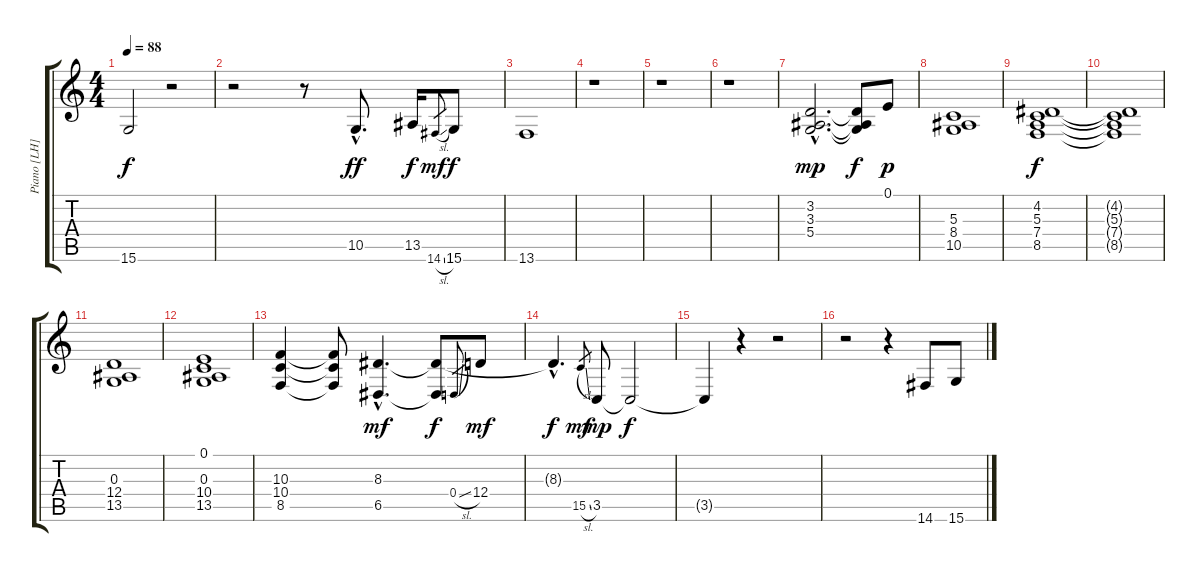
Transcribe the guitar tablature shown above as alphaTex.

\track ("Piano [LH]" "Piano [LH]") {instrument acousticgrandpiano}
\staff {score tabs}
\tuning (E4 B3 G3 D3 A2 E2) {hide}
\ts (4 4)
\tempo 88
\clef g2
\ks c
15.6{t}.2{dy f} r.2 |
r.2 r.8 10.5{hac}.8{d dy ff} 13.5.16{dy f} 14.6{sl}.8{gr dy mf} 15.6.8{dy f} |
13.6.1 |
r.1 |
r.1 |
r.1 |
(3.2{hac} 3.3{hac} 5.4{hac}).2{d dy mp} (3.2{t} 3.3{t} 5.4{t}).8{dy f} 0.1.8{dy p} |
(5.3 8.4 10.5).1 |
(4.2 5.3 7.4 8.5).1{dy f} |
(4.2{t} 5.3{t} 7.4{t} 8.5{t}).1 |
(0.3 12.4 13.5).1 |
(0.1 0.3 10.4 13.5).1 |
(10.3 10.4 8.5).4 (10.3{t} 10.4{t} 8.5{t}).8 (8.3{hac} 6.5{hac}).4{d dy mf} (8.3{t} 6.5{t}).8{dy f} 0.4{sl}.8{gr} 12.4.8{dy mf} |
8.3{hac t}.4{d dy f} 15.5{sl}.8{gr dy mf} 3.5.8{dy mp} 3.5{t}.2{dy f} |
3.5{t}.4 r.4 r.2 |
r.2 r.4 14.6.8 15.6.8
